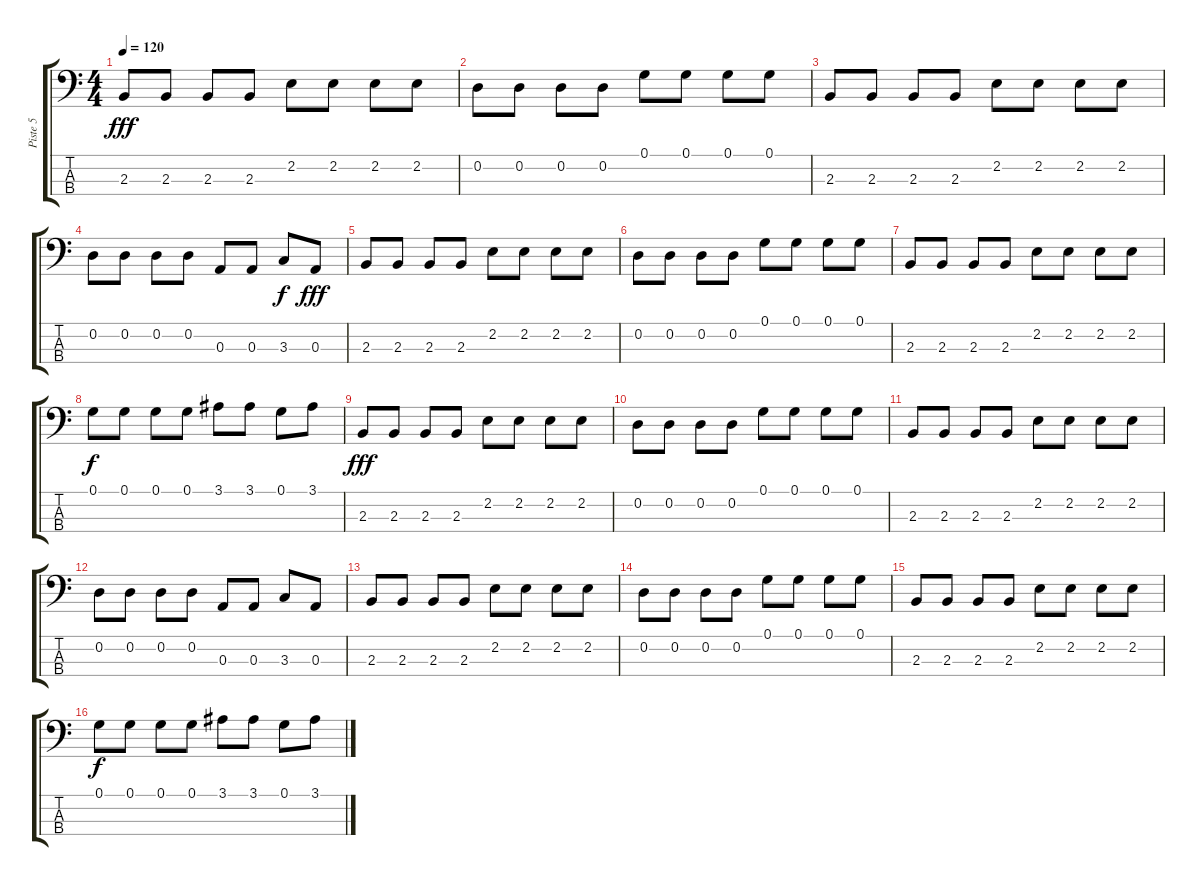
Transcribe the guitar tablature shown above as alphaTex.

\track ("Piste 5" "Piste 5") {instrument electricbassfinger}
\staff {score tabs}
\tuning (G2 D2 A1 E1) {hide}
\ts (4 4)
\tempo 120
\clef f4
\ks c
2.3.8{dy fff} 2.3.8 2.3.8 2.3.8 2.2.8 2.2.8 2.2.8 2.2.8 |
0.2.8 0.2.8 0.2.8 0.2.8 0.1.8 0.1.8 0.1.8 0.1.8 |
2.3.8 2.3.8 2.3.8 2.3.8 2.2.8 2.2.8 2.2.8 2.2.8 |
0.2.8 0.2.8 0.2.8 0.2.8 0.3.8 0.3.8 3.3.8{dy f} 0.3.8{dy fff} |
2.3.8 2.3.8 2.3.8 2.3.8 2.2.8 2.2.8 2.2.8 2.2.8 |
0.2.8 0.2.8 0.2.8 0.2.8 0.1.8 0.1.8 0.1.8 0.1.8 |
2.3.8 2.3.8 2.3.8 2.3.8 2.2.8 2.2.8 2.2.8 2.2.8 |
0.1.8{dy f} 0.1.8 0.1.8 0.1.8 3.1.8 3.1.8 0.1.8 3.1.8 |
2.3.8{dy fff} 2.3.8 2.3.8 2.3.8 2.2.8 2.2.8 2.2.8 2.2.8 |
0.2.8 0.2.8 0.2.8 0.2.8 0.1.8 0.1.8 0.1.8 0.1.8 |
2.3.8 2.3.8 2.3.8 2.3.8 2.2.8 2.2.8 2.2.8 2.2.8 |
0.2.8 0.2.8 0.2.8 0.2.8 0.3.8 0.3.8 3.3.8 0.3.8 |
2.3.8 2.3.8 2.3.8 2.3.8 2.2.8 2.2.8 2.2.8 2.2.8 |
0.2.8 0.2.8 0.2.8 0.2.8 0.1.8 0.1.8 0.1.8 0.1.8 |
2.3.8 2.3.8 2.3.8 2.3.8 2.2.8 2.2.8 2.2.8 2.2.8 |
0.1.8{dy f} 0.1.8 0.1.8 0.1.8 3.1.8 3.1.8 0.1.8 3.1.8
